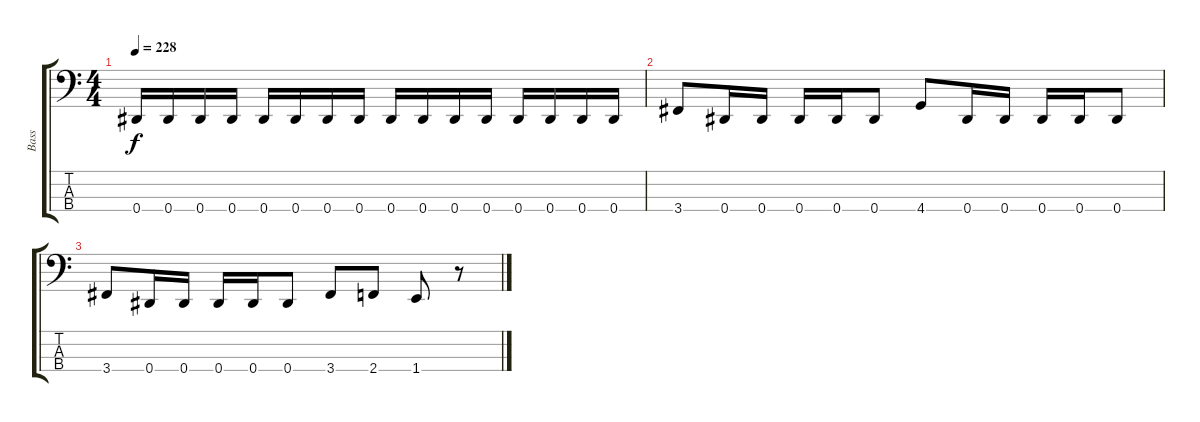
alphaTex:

\track ("Bass" "Bass") {instrument electricbasspick}
\staff {score tabs}
\tuning (Gb2 Db2 Ab1 Eb1) {hide}
\ts (4 4)
\tempo 228
\clef f4
\ks c
0.4.16{dy f} 0.4.16 0.4.16 0.4.16 0.4.16 0.4.16 0.4.16 0.4.16 0.4.16 0.4.16 0.4.16 0.4.16 0.4.16 0.4.16 0.4.16 0.4.16 |
3.4.8 0.4.16 0.4.16 0.4.16 0.4.16 0.4.8 4.4.8 0.4.16 0.4.16 0.4.16 0.4.16 0.4.8 |
3.4.8 0.4.16 0.4.16 0.4.16 0.4.16 0.4.8 3.4.8 2.4.8 1.4.8 r.8
